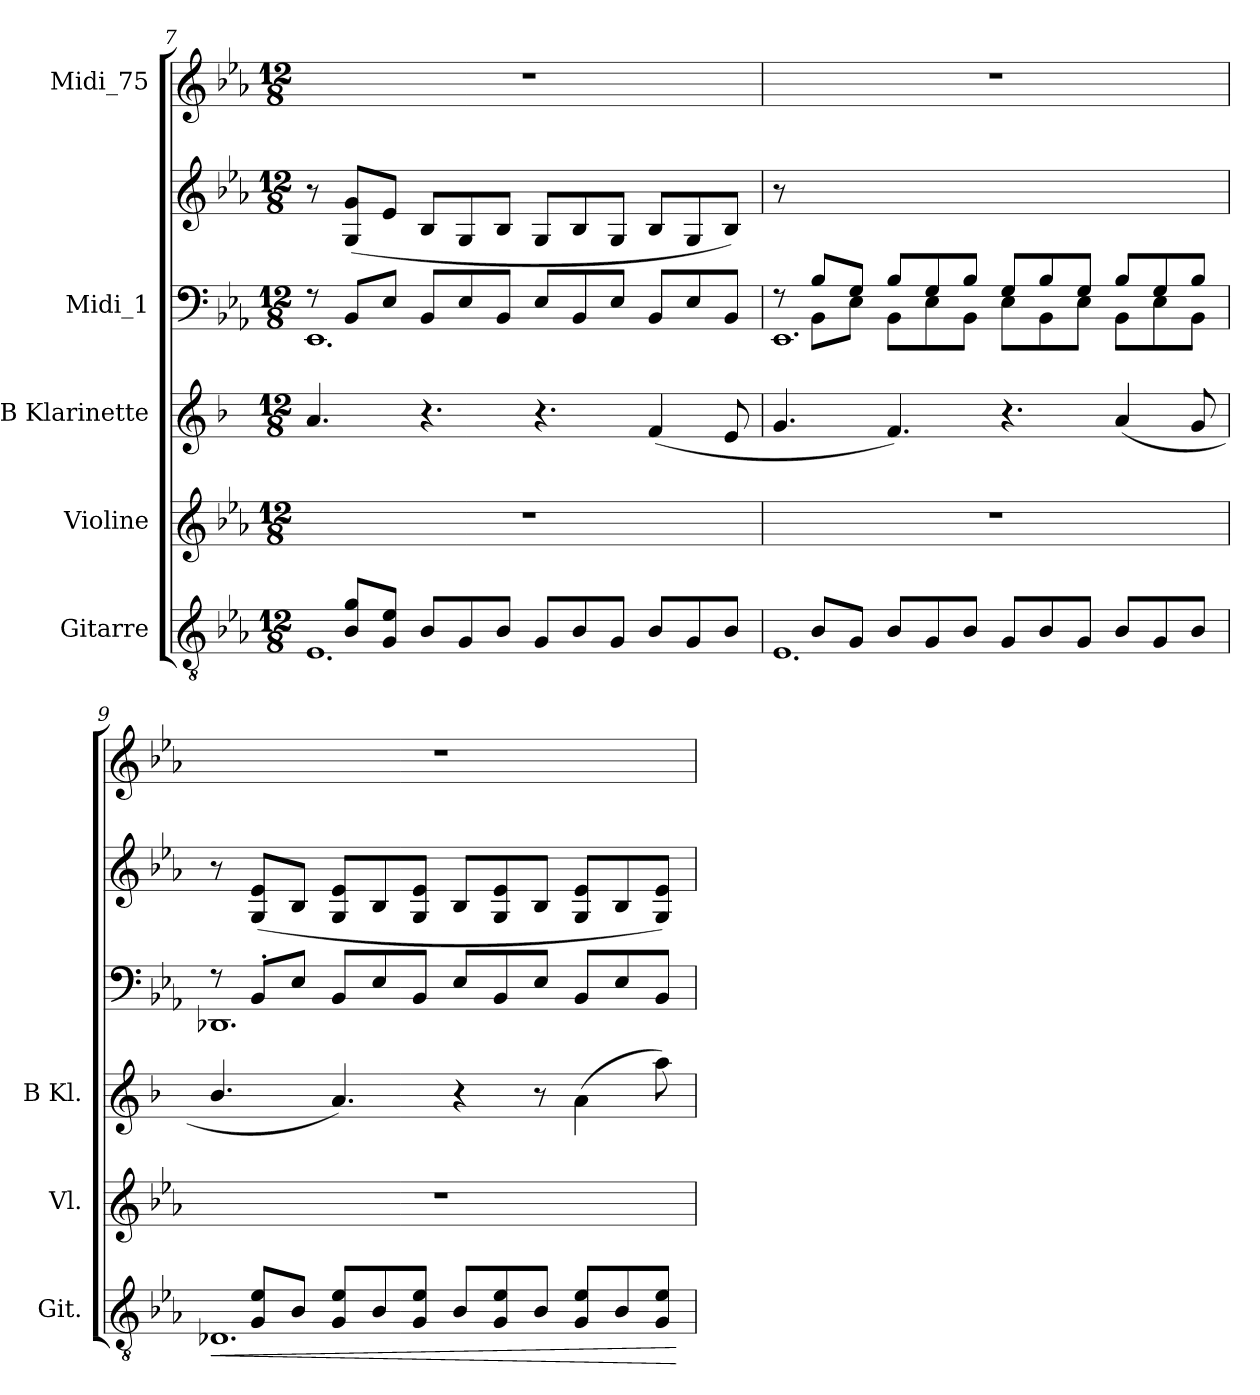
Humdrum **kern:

**kern	**dynam	**kern	**kern	**kern	**kern	**kern
*part5	*part5	*part4	*part3	*part2	*part2	*part1
*staff6	*staff6	*staff5	*staff4	*staff3	*staff2	*staff1
*I"Gitarre	*	*I"Violine	*I"B Klarinette	*I"Midi_1	*	*I"Midi_75
*I'Git.	*	*I'Vl.	*I'B Kl.	*	*	*
!!LO:LB:g=z
*clefGv2	*	*clefG2	*clefG2	*clefF4	*clefG2	*clefG2
*	*	*	*ITrd1c2	*	*	*
*k[b-e-a-]	*	*k[b-e-a-]	*k[b-e-a-]	*k[b-e-a-]	*k[b-e-a-]	*k[b-e-a-]
*M12/8	*	*M12/8	*M12/8	*M12/8	*M12/8	*M12/8
=7	=7	=7	=7	=7	=7	=7
*^	*	*	*	*^	*	*
*	*	*	*	*	*	*^	*	*
8ryy	1.E-	.	1.r	4.g/	8r	1.EE-	2ryy	8r	1.r
8B-/ 8g/L	.	.	.	.	8BB-/L	.	.	(8G/ 8g/L	.
8G/ 8e-/J	.	.	.	.	8E-/J	.	.	8e-/J	.
8B-/L	.	.	.	4.r	8BB-/L	.	.	8B-/L	.
8G/	.	.	.	.	8E-/	.	2ryy	8G/	.
8B-/J	.	.	.	.	8BB-/J	.	.	8B-/J	.
8G/L	.	.	.	4.r	8E-/L	.	.	8G/L	.
8B-/	.	.	.	.	8BB-/	.	.	8B-/	.
8G/J	.	.	.	.	8E-/J	.	2ryy	8G/J	.
8B-/L	.	.	.	(4e-/	8BB-/L	.	.	8B-/L	.
8G/	.	.	.	.	8E-/	.	.	8G/	.
8B-/J	.	.	.	8d/	8BB-/J	.	.	8B-/J)	.
=8	=8	=8	=8	=8	=8	=8	=8	=8	=8
8ryy	1.E-	.	1.r	4.f/	8ryy	8r	1.EE-	8r	1.r
8B-/L	.	.	.	.	8B-/L	8BB-\L	.	8ryy	.
8G/J	.	.	.	.	8G/J	8E-\J	.	4ryy	.
8B-/L	.	.	.	4.e-/)	8B-/L	8BB-\L	.	.	.
8G/	.	.	.	.	8G/	8E-\	.	2ryy	.
8B-/J	.	.	.	.	8B-/J	8BB-\J	.	.	.
8G/L	.	.	.	4.r	8G/L	8E-\L	.	.	.
8B-/	.	.	.	.	8B-/	8BB-\	.	.	.
8G/J	.	.	.	.	8G/J	8E-\J	.	2ryy	.
8B-/L	.	.	.	(4g/	8B-/L	8BB-\L	.	.	.
8G/	.	.	.	.	8G/	8E-\	.	.	.
8B-/J	.	.	.	8f/	8B-/J	8BB-\J	.	.	.
=9	=9	=9	=9	=9	=9	=9	=9	=9	=9
!	!	!LO:HP:b	!	!	!	!	!	!	!
8ryy	1.D-X	<	1.r	4.a-/	8r	1.DD-X	2ryy	8r	1.r
8G/ 8e-/L	.	.	.	.	8BB-'/L	.	.	(8G/ 8e-/L	.
8B-/J	.	.	.	.	8E-/J	.	.	8B-/J	.
8G/ 8e-/L	.	.	.	4.g/)	8BB-/L	.	.	8G/ 8e-/L	.
8B-/	.	.	.	.	8E-/	.	2ryy	8B-/	.
8G/ 8e-/J	.	.	.	.	8BB-/J	.	.	8G/ 8e-/J	.
8B-/L	.	.	.	4r	8E-/L	.	.	8B-/L	.
8G/ 8e-/	.	.	.	.	8BB-/	.	.	8G/ 8e-/	.
8B-/J	.	.	.	8r	8E-/J	.	2ryy	8B-/J	.
8G/ 8e-/L	.	.	.	(4g\	8BB-/L	.	.	8G/ 8e-/L	.
8B-/	.	.	.	.	8E-/	.	.	8B-/	.
8G/ 8e-/J	.	.	.	8gg\)	8BB-/J	.	.	8G/ 8e-/J)	.
*v	*v	*	*	*	*v	*v	*v	*	*
.	[	.	.	.	.	.
=	=	=	=	=	=	=
*-	*-	*-	*-	*-	*-	*-
